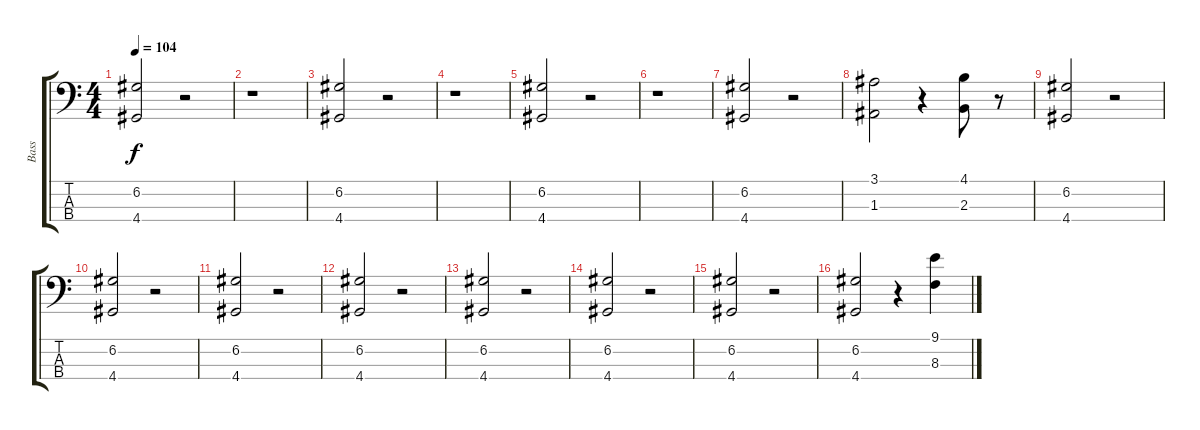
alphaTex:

\track ("Bass" "Bass") {instrument acousticbass}
\staff {score tabs}
\tuning (G2 D2 A1 E1) {hide}
\ts (4 4)
\tempo 104
\clef f4
\ks c
(6.2 4.4).2{dy f instrument acousticbass} r.2 |
r.1 |
(6.2 4.4).2 r.2 |
r.1 |
(6.2 4.4).2 r.2 |
r.1 |
(6.2 4.4).2 r.2 |
(3.1 1.3).2 r.4 (4.1 2.3).8 r.8 |
(6.2 4.4).2 r.2 |
(6.2 4.4).2 r.2 |
(6.2 4.4).2 r.2 |
(6.2 4.4).2 r.2 |
(6.2 4.4).2 r.2 |
(6.2 4.4).2 r.2 |
(6.2 4.4).2 r.2 |
(6.2 4.4).2 r.4 (9.1 8.3).4
